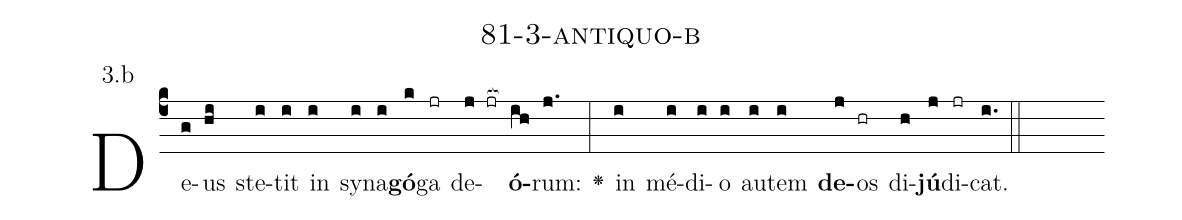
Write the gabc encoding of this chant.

name: 81-3-antiquo-b;
annotation: 3.b;
%%
(c4)De(g)us(hi) ste(i)tit(i) in(i) sy(i)na(i)<b>gó</b>(k)ga(jr) de(j jr[ocb:1{])<b>ó</b>(ih[ocb:0}])rum:(j.) <v>\greheightstar</v>(:) in(i) mé(i)di(i)o(i) au(i)tem(i) <b>de</b>(j)os(hr) di(h)<b>jú</b>(j)di(jr)cat.(i.) (::)


%E(i) u(i) o(j) u(h) a(j) e.(i.) (::)
